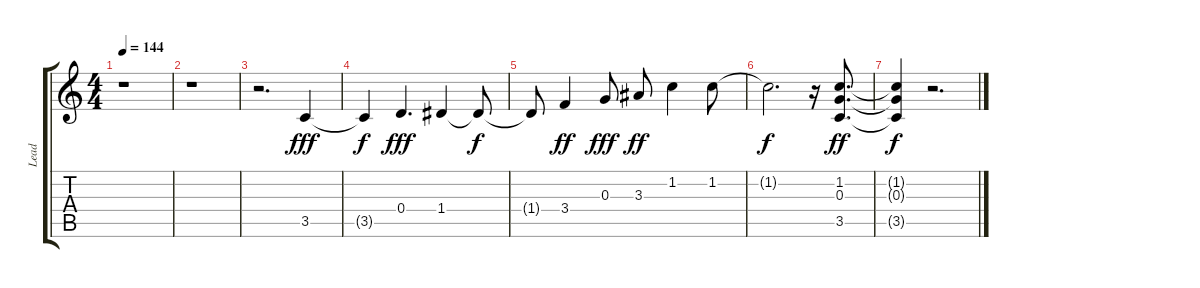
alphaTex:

\track ("Lead" "Lead") {instrument electricguitarjazz}
\staff {score tabs}
\tuning (E4 B3 G3 D3 A2 E2) {hide}
\ts (4 4)
\tempo 144
\clef g2
\ks c
r.1{dy f} |
r.1 |
r.2{d} 3.5.4{dy fff} |
3.5{t}.4{dy f} 0.4.4{d dy fff} 1.4.4 1.4{t}.8{dy f} |
1.4{t}.8 3.4.4{dy ff} 0.3.8{dy fff} 3.3.8{dy ff} 1.2.4 1.2.8 |
1.2{t}.2{d dy f} r.16 (1.2 0.3 3.5).8{d dy ff} |
(1.2{t} 0.3{t} 3.5{t}).4{dy f} r.2{d}
